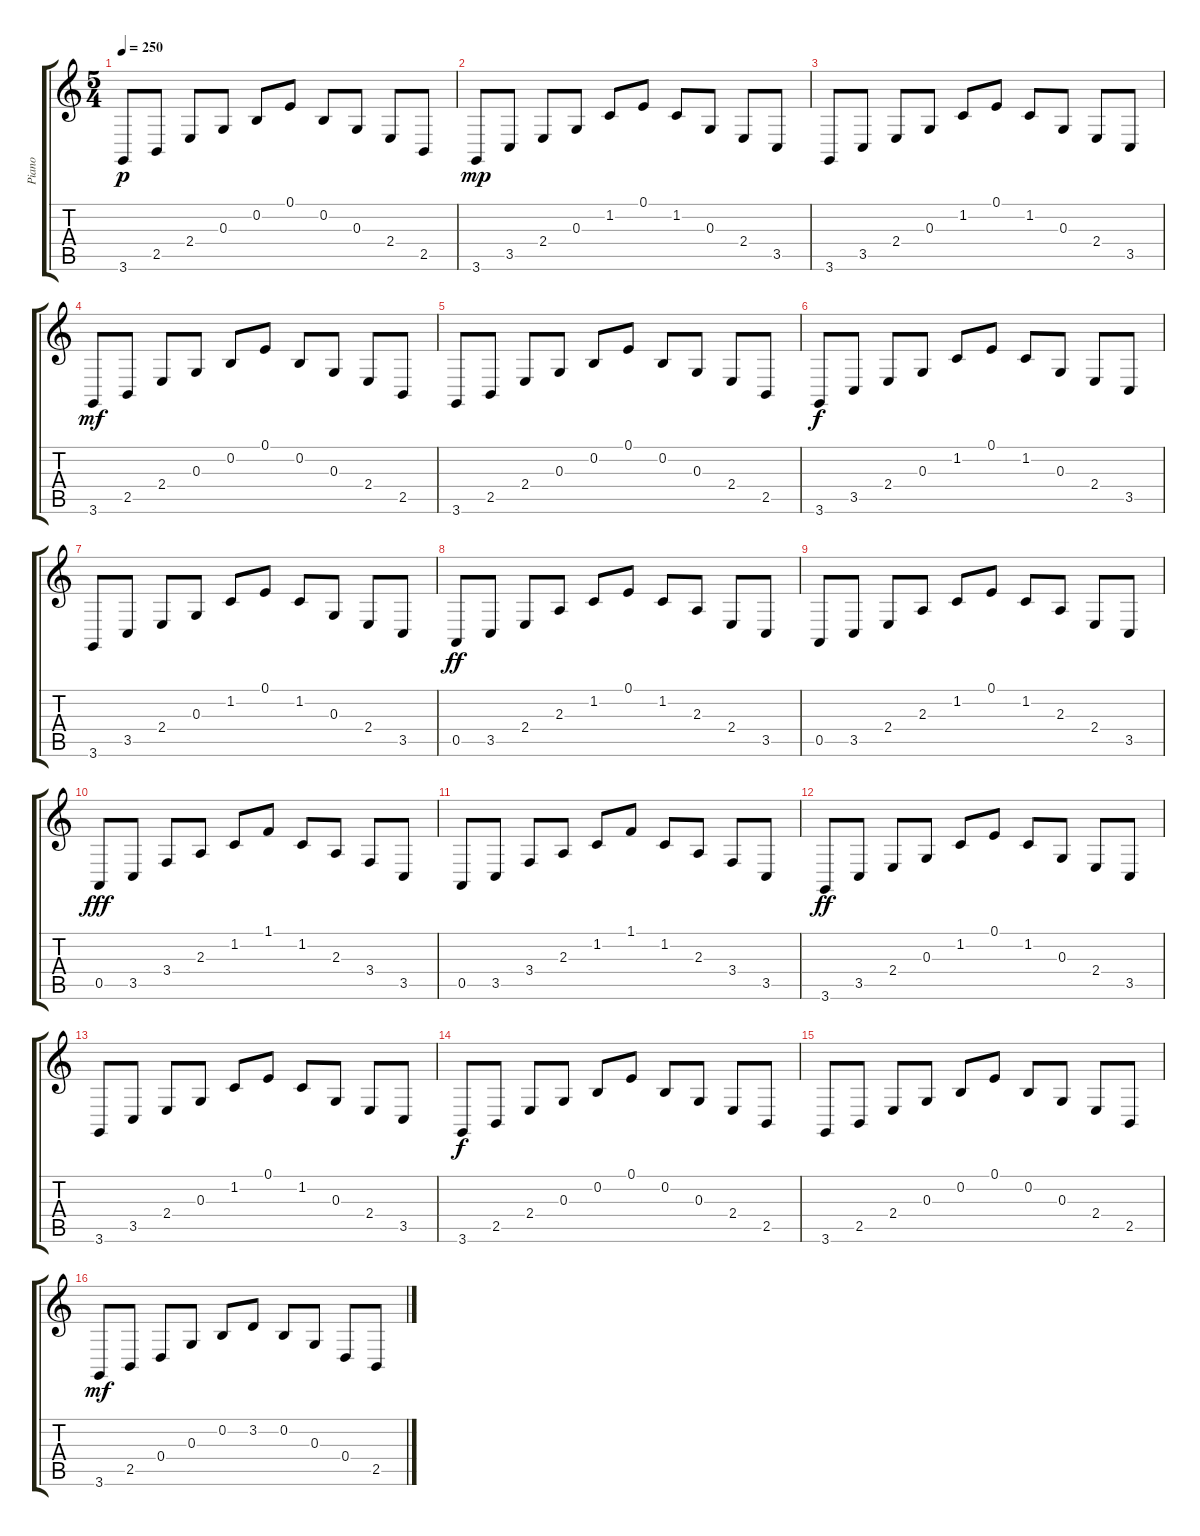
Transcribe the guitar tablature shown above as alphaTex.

\track ("Piano" "Piano") {solo instrument acousticgrandpiano}
\staff {score tabs}
\tuning (E4 B3 G3 D3 A2 E2) {hide}
\ts (5 4)
\tempo 250
\clef g2
\ks aminor
3.6.8{dy p} 2.5.8 2.4.8 0.3.8 0.2.8 0.1.8 0.2.8 0.3.8 2.4.8 2.5.8 |
3.6.8{dy mp} 3.5.8 2.4.8 0.3.8 1.2.8 0.1.8 1.2.8 0.3.8 2.4.8 3.5.8 |
3.6.8 3.5.8 2.4.8 0.3.8 1.2.8 0.1.8 1.2.8 0.3.8 2.4.8 3.5.8 |
3.6.8{dy mf} 2.5.8 2.4.8 0.3.8 0.2.8 0.1.8 0.2.8 0.3.8 2.4.8 2.5.8 |
3.6.8 2.5.8 2.4.8 0.3.8 0.2.8 0.1.8 0.2.8 0.3.8 2.4.8 2.5.8 |
3.6.8{dy f} 3.5.8 2.4.8 0.3.8 1.2.8 0.1.8 1.2.8 0.3.8 2.4.8 3.5.8 |
3.6.8 3.5.8 2.4.8 0.3.8 1.2.8 0.1.8 1.2.8 0.3.8 2.4.8 3.5.8 |
0.5.8{dy ff} 3.5.8 2.4.8 2.3.8 1.2.8 0.1.8 1.2.8 2.3.8 2.4.8 3.5.8 |
0.5.8 3.5.8 2.4.8 2.3.8 1.2.8 0.1.8 1.2.8 2.3.8 2.4.8 3.5.8 |
0.5.8{dy fff} 3.5.8 3.4.8 2.3.8 1.2.8 1.1.8 1.2.8 2.3.8 3.4.8 3.5.8 |
0.5.8 3.5.8 3.4.8 2.3.8 1.2.8 1.1.8 1.2.8 2.3.8 3.4.8 3.5.8 |
3.6.8{dy ff} 3.5.8 2.4.8 0.3.8 1.2.8 0.1.8 1.2.8 0.3.8 2.4.8 3.5.8 |
3.6.8 3.5.8 2.4.8 0.3.8 1.2.8 0.1.8 1.2.8 0.3.8 2.4.8 3.5.8 |
3.6.8{dy f} 2.5.8 2.4.8 0.3.8 0.2.8 0.1.8 0.2.8 0.3.8 2.4.8 2.5.8 |
3.6.8 2.5.8 2.4.8 0.3.8 0.2.8 0.1.8 0.2.8 0.3.8 2.4.8 2.5.8 |
3.6.8{dy mf} 2.5.8 0.4.8 0.3.8 0.2.8 3.2.8 0.2.8 0.3.8 0.4.8 2.5.8
